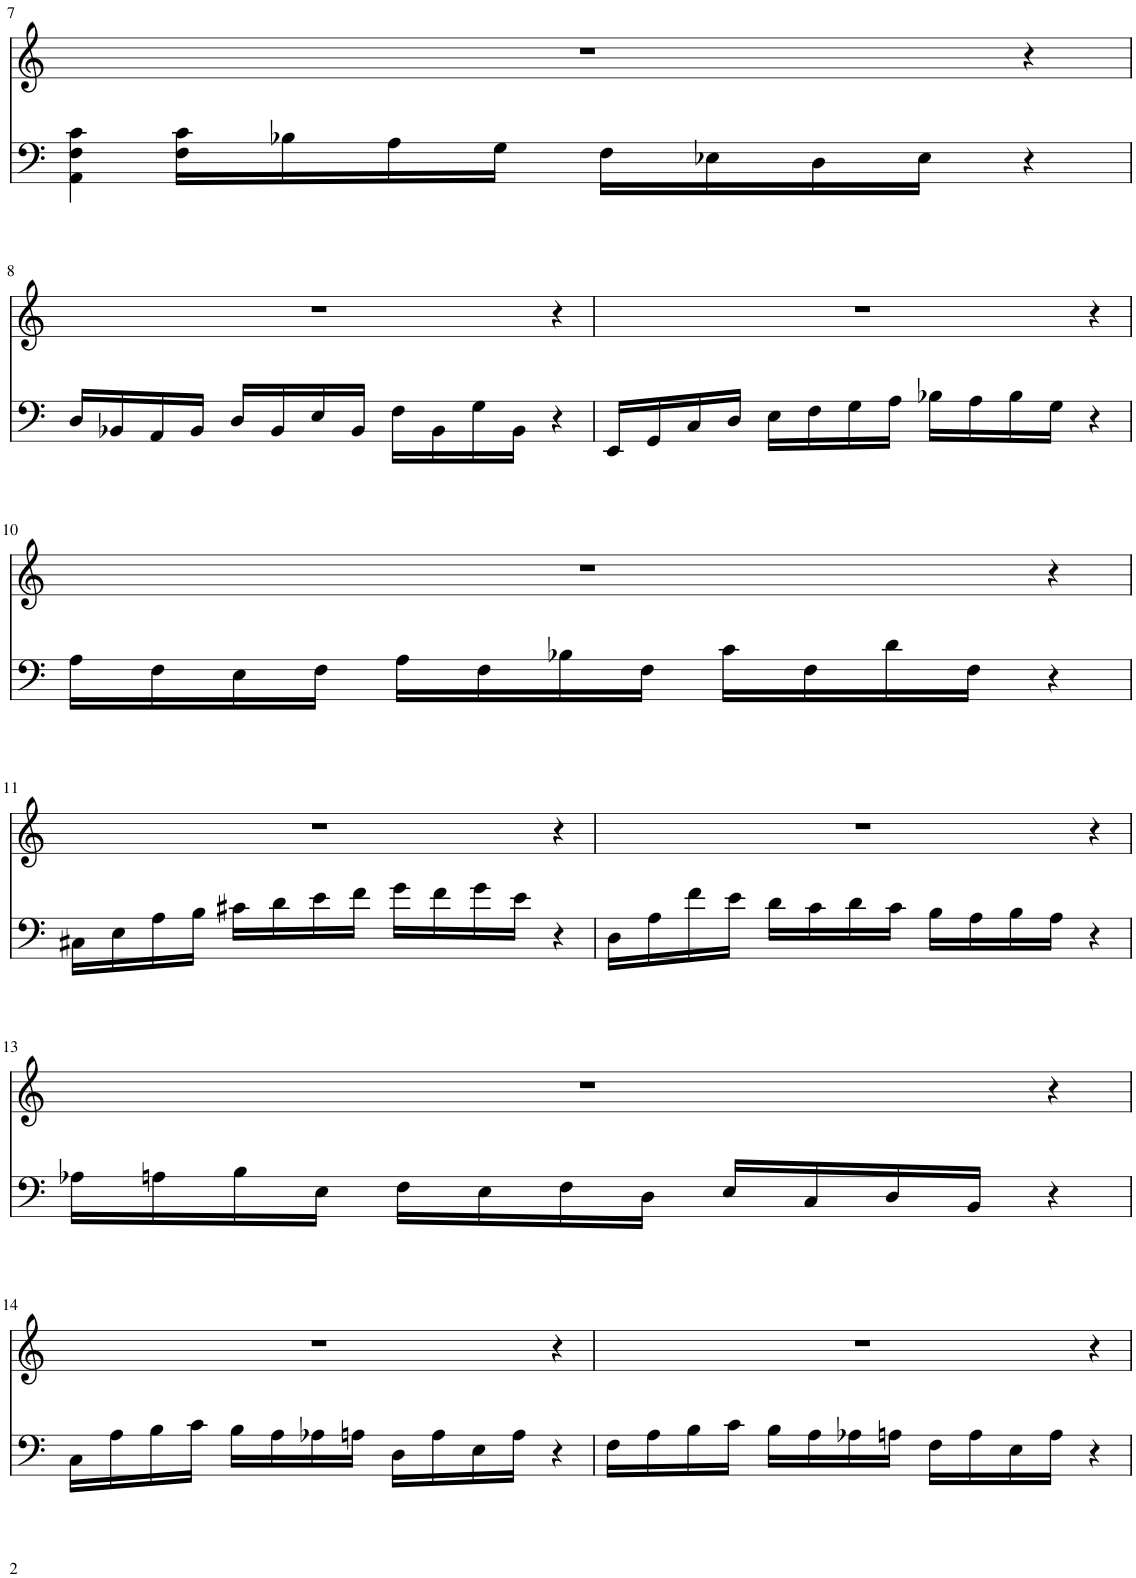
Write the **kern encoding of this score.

**kern	**kern
*part2	*part1
*staff2	*staff1
*I"Violoncello	*I"Violoncello
*I'Vc	*I'Vc
!!LO:PB:g=z
*clefF4	*clefG2
*k[]	*k[]
*M3/4	*
=7	=7
4AA\ 4F\ 4c\	1r
16F\ 16c\LL	.
16B-X\	.
16A\	.
16G\JJ	.
16F\LL	.
16E-X\	.
16D\	.
16E-\JJ	.
4r	.
4ryy	4r
!!LO:LB:g=z
=8	=8
16D/LL	1r
16BB-X/	.
16AA/	.
16BB-/JJ	.
16D/LL	.
16BB-/	.
16E/	.
16BB-/JJ	.
16F\LL	.
16BB-\	.
16G\	.
16BB-\JJ	.
4r	.
4ryy	4r
=9	=9
16EE/LL	1r
16GG/	.
16C/	.
16D/JJ	.
16E\LL	.
16F\	.
16G\	.
16A\JJ	.
16B-X\LL	.
16A\	.
16B-\	.
16G\JJ	.
4r	.
4ryy	4r
!!LO:LB:g=z
=10	=10
16A\LL	1r
16F\	.
16E\	.
16F\JJ	.
16A\LL	.
16F\	.
16B-X\	.
16F\JJ	.
16c\LL	.
16F\	.
16d\	.
16F\JJ	.
4r	.
4ryy	4r
!!LO:LB:g=z
=11	=11
16C#X\LL	1r
16E\	.
16A\	.
16B\JJ	.
16c#X\LL	.
16d\	.
16e\	.
16f\JJ	.
16g\LL	.
16f\	.
16g\	.
16e\JJ	.
4r	.
4ryy	4r
=12	=12
16D\LL	1r
16A\	.
16f\	.
16e\JJ	.
16d\LL	.
16c\	.
16d\	.
16c\JJ	.
16B\LL	.
16A\	.
16B\	.
16A\JJ	.
4r	.
4ryy	4r
!!LO:LB:g=z
=13	=13
16A-X\LL	1r
16An\	.
16B\	.
16E\JJ	.
16F\LL	.
16E\	.
16F\	.
16D\JJ	.
16E/LL	.
16C/	.
16D/	.
16BB/JJ	.
4r	.
4ryy	4r
!!LO:LB:g=z
=14	=14
16C\LL	1r
16A\	.
16B\	.
16c\JJ	.
16B\LL	.
16A\	.
16A-X\	.
16An\JJ	.
16D\LL	.
16A\	.
16E\	.
16A\JJ	.
4r	.
4ryy	4r
=15	=15
16F\LL	1r
16A\	.
16B\	.
16c\JJ	.
16B\LL	.
16A\	.
16A-X\	.
16An\JJ	.
16F\LL	.
16A\	.
16E\	.
16A\JJ	.
4r	.
4ryy	4r
=	=
*-	*-
